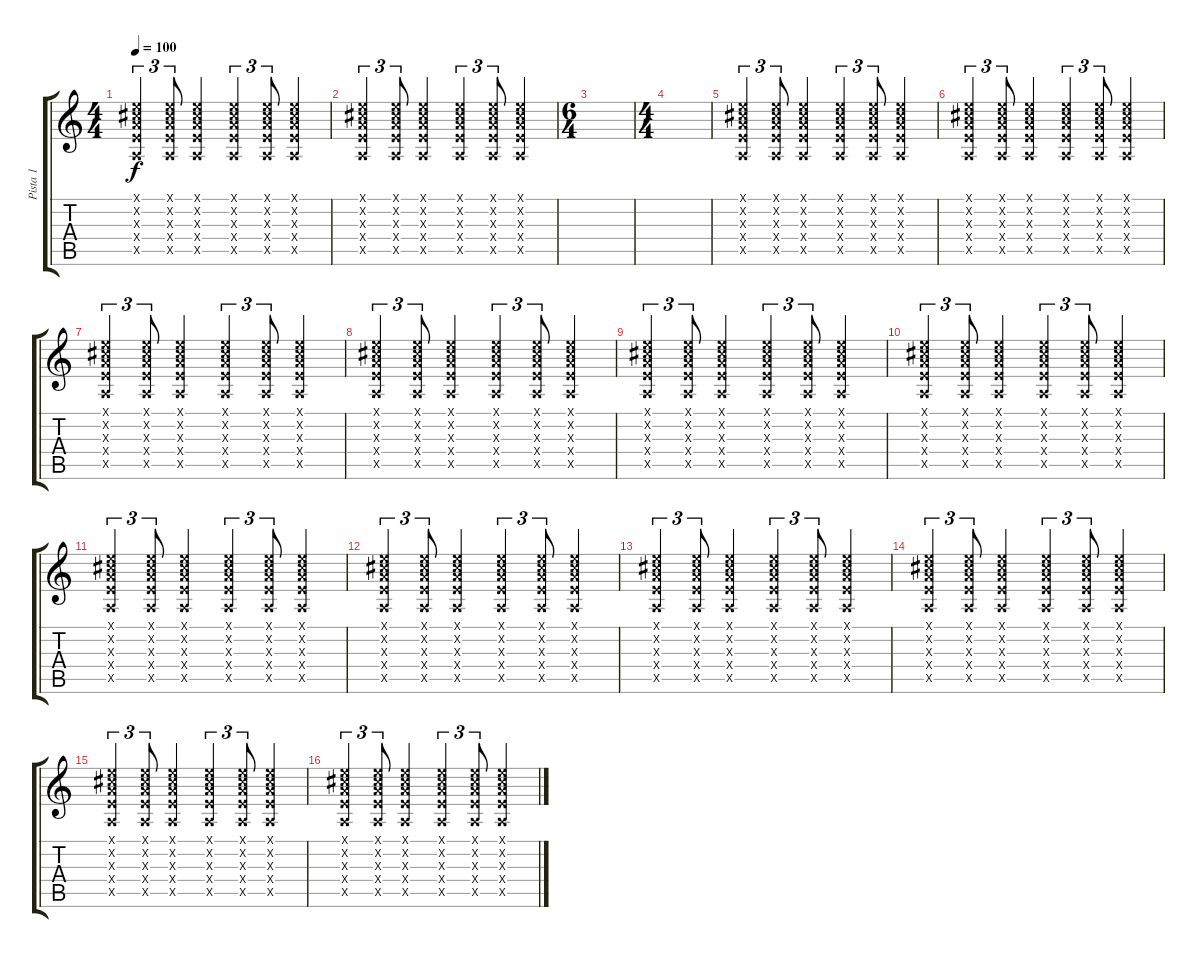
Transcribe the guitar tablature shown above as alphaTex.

\track ("Pista 1" "Pista 1") {instrument acousticguitarnylon}
\staff {score tabs}
\tuning (E4 B3 G3 D3 A2 E2) {hide}
\ts (4 4)
\tempo 100
\clef g2
\ks c
(0.1{x} 2.2{x} 2.3{x} 2.4{x} 0.5{x}).4{tu (3 2) dy f} (0.1{x} 2.2{x} 2.3{x} 2.4{x} 0.5{x}).8{tu (3 2)} (0.1{x} 2.2{x} 2.3{x} 2.4{x} 0.5{x}).4 (0.1{x} 2.2{x} 2.3{x} 2.4{x} 0.5{x}).4{tu (3 2)} (0.1{x} 2.2{x} 2.3{x} 2.4{x} 0.5{x}).8{tu (3 2)} (0.1{x} 2.2{x} 2.3{x} 2.4{x} 0.5{x}).4 |
(0.1{x} 2.2{x} 2.3{x} 2.4{x} 0.5{x}).4{tu (3 2)} (0.1{x} 2.2{x} 2.3{x} 2.4{x} 0.5{x}).8{tu (3 2)} (0.1{x} 2.2{x} 2.3{x} 2.4{x} 0.5{x}).4 (0.1{x} 2.2{x} 2.3{x} 2.4{x} 0.5{x}).4{tu (3 2)} (0.1{x} 2.2{x} 2.3{x} 2.4{x} 0.5{x}).8{tu (3 2)} (0.1{x} 2.2{x} 2.3{x} 2.4{x} 0.5{x}).4 |
\ts (6 4)
|
\ts (4 4)
|
(0.1{x} 2.2{x} 2.3{x} 2.4{x} 0.5{x}).4{tu (3 2)} (0.1{x} 2.2{x} 2.3{x} 2.4{x} 0.5{x}).8{tu (3 2)} (0.1{x} 2.2{x} 2.3{x} 2.4{x} 0.5{x}).4 (0.1{x} 2.2{x} 2.3{x} 2.4{x} 0.5{x}).4{tu (3 2)} (0.1{x} 2.2{x} 2.3{x} 2.4{x} 0.5{x}).8{tu (3 2)} (0.1{x} 2.2{x} 2.3{x} 2.4{x} 0.5{x}).4 |
(0.1{x} 2.2{x} 2.3{x} 2.4{x} 0.5{x}).4{tu (3 2)} (0.1{x} 2.2{x} 2.3{x} 2.4{x} 0.5{x}).8{tu (3 2)} (0.1{x} 2.2{x} 2.3{x} 2.4{x} 0.5{x}).4 (0.1{x} 2.2{x} 2.3{x} 2.4{x} 0.5{x}).4{tu (3 2)} (0.1{x} 2.2{x} 2.3{x} 2.4{x} 0.5{x}).8{tu (3 2)} (0.1{x} 2.2{x} 2.3{x} 2.4{x} 0.5{x}).4 |
(0.1{x} 2.2{x} 2.3{x} 2.4{x} 0.5{x}).4{tu (3 2)} (0.1{x} 2.2{x} 2.3{x} 2.4{x} 0.5{x}).8{tu (3 2)} (0.1{x} 2.2{x} 2.3{x} 2.4{x} 0.5{x}).4 (0.1{x} 2.2{x} 2.3{x} 2.4{x} 0.5{x}).4{tu (3 2)} (0.1{x} 2.2{x} 2.3{x} 2.4{x} 0.5{x}).8{tu (3 2)} (0.1{x} 2.2{x} 2.3{x} 2.4{x} 0.5{x}).4 |
(0.1{x} 2.2{x} 2.3{x} 2.4{x} 0.5{x}).4{tu (3 2)} (0.1{x} 2.2{x} 2.3{x} 2.4{x} 0.5{x}).8{tu (3 2)} (0.1{x} 2.2{x} 2.3{x} 2.4{x} 0.5{x}).4 (0.1{x} 2.2{x} 2.3{x} 2.4{x} 0.5{x}).4{tu (3 2)} (0.1{x} 2.2{x} 2.3{x} 2.4{x} 0.5{x}).8{tu (3 2)} (0.1{x} 2.2{x} 2.3{x} 2.4{x} 0.5{x}).4 |
(0.1{x} 2.2{x} 2.3{x} 2.4{x} 0.5{x}).4{tu (3 2)} (0.1{x} 2.2{x} 2.3{x} 2.4{x} 0.5{x}).8{tu (3 2)} (0.1{x} 2.2{x} 2.3{x} 2.4{x} 0.5{x}).4 (0.1{x} 2.2{x} 2.3{x} 2.4{x} 0.5{x}).4{tu (3 2)} (0.1{x} 2.2{x} 2.3{x} 2.4{x} 0.5{x}).8{tu (3 2)} (0.1{x} 2.2{x} 2.3{x} 2.4{x} 0.5{x}).4 |
(0.1{x} 2.2{x} 2.3{x} 2.4{x} 0.5{x}).4{tu (3 2)} (0.1{x} 2.2{x} 2.3{x} 2.4{x} 0.5{x}).8{tu (3 2)} (0.1{x} 2.2{x} 2.3{x} 2.4{x} 0.5{x}).4 (0.1{x} 2.2{x} 2.3{x} 2.4{x} 0.5{x}).4{tu (3 2)} (0.1{x} 2.2{x} 2.3{x} 2.4{x} 0.5{x}).8{tu (3 2)} (0.1{x} 2.2{x} 2.3{x} 2.4{x} 0.5{x}).4 |
(0.1{x} 2.2{x} 2.3{x} 2.4{x} 0.5{x}).4{tu (3 2)} (0.1{x} 2.2{x} 2.3{x} 2.4{x} 0.5{x}).8{tu (3 2)} (0.1{x} 2.2{x} 2.3{x} 2.4{x} 0.5{x}).4 (0.1{x} 2.2{x} 2.3{x} 2.4{x} 0.5{x}).4{tu (3 2)} (0.1{x} 2.2{x} 2.3{x} 2.4{x} 0.5{x}).8{tu (3 2)} (0.1{x} 2.2{x} 2.3{x} 2.4{x} 0.5{x}).4 |
(0.1{x} 2.2{x} 2.3{x} 2.4{x} 0.5{x}).4{tu (3 2)} (0.1{x} 2.2{x} 2.3{x} 2.4{x} 0.5{x}).8{tu (3 2)} (0.1{x} 2.2{x} 2.3{x} 2.4{x} 0.5{x}).4 (0.1{x} 2.2{x} 2.3{x} 2.4{x} 0.5{x}).4{tu (3 2)} (0.1{x} 2.2{x} 2.3{x} 2.4{x} 0.5{x}).8{tu (3 2)} (0.1{x} 2.2{x} 2.3{x} 2.4{x} 0.5{x}).4 |
(0.1{x} 2.2{x} 2.3{x} 2.4{x} 0.5{x}).4{tu (3 2)} (0.1{x} 2.2{x} 2.3{x} 2.4{x} 0.5{x}).8{tu (3 2)} (0.1{x} 2.2{x} 2.3{x} 2.4{x} 0.5{x}).4 (0.1{x} 2.2{x} 2.3{x} 2.4{x} 0.5{x}).4{tu (3 2)} (0.1{x} 2.2{x} 2.3{x} 2.4{x} 0.5{x}).8{tu (3 2)} (0.1{x} 2.2{x} 2.3{x} 2.4{x} 0.5{x}).4 |
(0.1{x} 2.2{x} 2.3{x} 2.4{x} 0.5{x}).4{tu (3 2)} (0.1{x} 2.2{x} 2.3{x} 2.4{x} 0.5{x}).8{tu (3 2)} (0.1{x} 2.2{x} 2.3{x} 2.4{x} 0.5{x}).4 (0.1{x} 2.2{x} 2.3{x} 2.4{x} 0.5{x}).4{tu (3 2)} (0.1{x} 2.2{x} 2.3{x} 2.4{x} 0.5{x}).8{tu (3 2)} (0.1{x} 2.2{x} 2.3{x} 2.4{x} 0.5{x}).4 |
(0.1{x} 2.2{x} 2.3{x} 2.4{x} 0.5{x}).4{tu (3 2)} (0.1{x} 2.2{x} 2.3{x} 2.4{x} 0.5{x}).8{tu (3 2)} (0.1{x} 2.2{x} 2.3{x} 2.4{x} 0.5{x}).4 (0.1{x} 2.2{x} 2.3{x} 2.4{x} 0.5{x}).4{tu (3 2)} (0.1{x} 2.2{x} 2.3{x} 2.4{x} 0.5{x}).8{tu (3 2)} (0.1{x} 2.2{x} 2.3{x} 2.4{x} 0.5{x}).4 |
(0.1{x} 2.2{x} 2.3{x} 2.4{x} 0.5{x}).4{tu (3 2)} (0.1{x} 2.2{x} 2.3{x} 2.4{x} 0.5{x}).8{tu (3 2)} (0.1{x} 2.2{x} 2.3{x} 2.4{x} 0.5{x}).4 (0.1{x} 2.2{x} 2.3{x} 2.4{x} 0.5{x}).4{tu (3 2)} (0.1{x} 2.2{x} 2.3{x} 2.4{x} 0.5{x}).8{tu (3 2)} (0.1{x} 2.2{x} 2.3{x} 2.4{x} 0.5{x}).4
